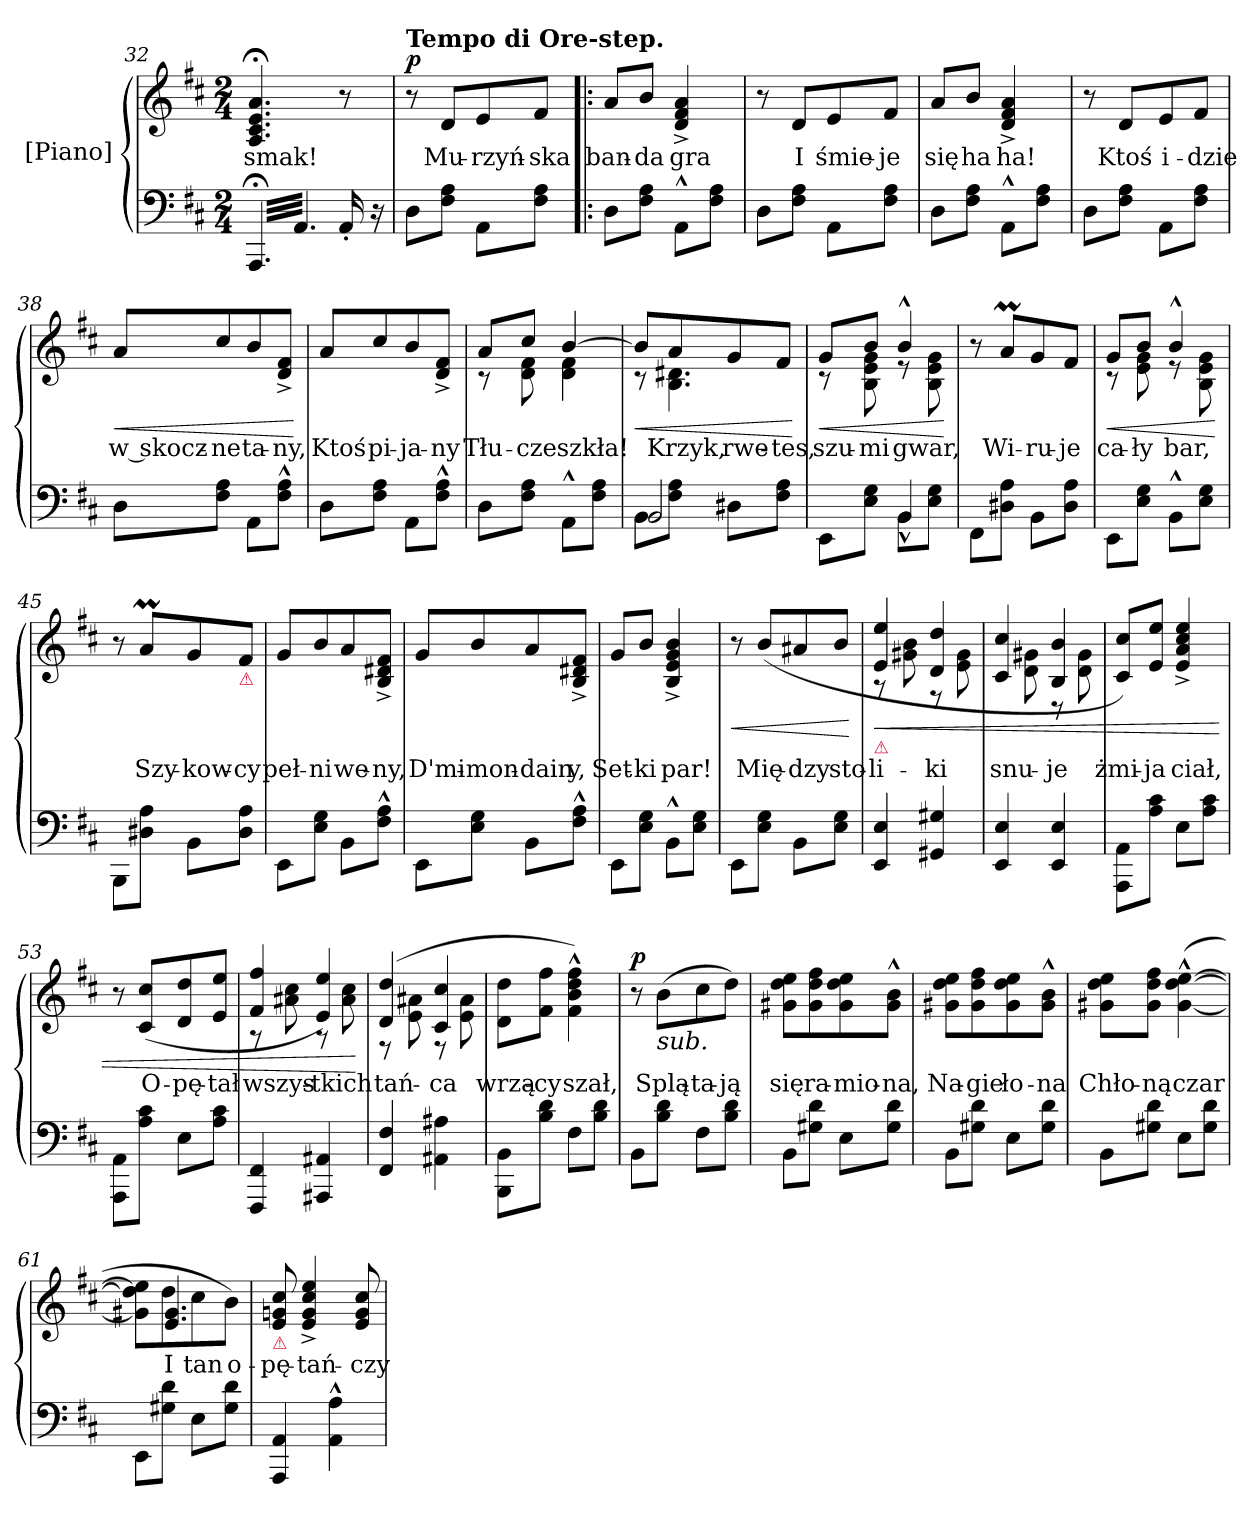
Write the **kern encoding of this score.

**kern	**kern	**text	**dynam
*part2	*part1	*part1	*part1
*staff2	*staff1	*staff1	*staff1
*I"[Piano]	*I"[Piano]	*	*
*clefF4	*clefG2	*	*
*k[f#c#]	*k[f#c#]	*	*
*D:	*D:	*	*
*M2/4	*M2/4	*	*
=32	=32	=32	=32
*tremolo	*	*	*
32AAA;</LLL	4.A;</ 4.c#;</ 4.e;</ 4.a;</	smak!	.
32AA/	.	.	.
32AAA;</	.	.	.
32AA/	.	.	.
32AAA;</	.	.	.
32AA/	.	.	.
32AAA;</	.	.	.
32AA/	.	.	.
32AAA;</	.	.	.
32AA/	.	.	.
32AAA;</	.	.	.
32AA/JJJ	.	.	.
*Xtremolo	*	*	*
16AA'/	8r	.	.
.	.	.	.
16r	.	.	.
.	.	.	.
=33	=33	=33	=33
!	!LO:TX:a:B:t=Tempo di Ore-step.	!	!
!	!	!	!LO:DY:b
8D\L	8r	.	p
.	.	.	.
8F#\ 8A\J	8d/L	Mu-	.
8AA\L	8e/	-rzyń-	.
8F#\ 8A\J	8f#/J	-ska	.
=34!|:	=34!|:	=34!|:	=34!|:
8D\L	8a/L	ban-	.
8F#\ 8A\J	8b/J	-da	.
8AA^^\L	4d^/ 4f#^/ 4a^/	gra	.
8F#\ 8A\J	.	.	.
=35	=35	=35	=35
8D\L	8r	.	.
8F#\ 8A\J	8d/L	I	.
8AA\L	8e/	śmie-	.
8F#\ 8A\J	8f#/J	-je	.
=36	=36	=36	=36
8D\L	8a/L	się	.
8F#\ 8A\J	8b/J	ha	.
8AA^^\L	4d^/ 4f#^/ 4a^/	ha!	.
8F#\ 8A\J	.	.	.
=37	=37	=37	=37
8D\L	8r	.	.
8F#\ 8A\J	8d/L	Ktoś	.
8AA\L	8e/	i-	.
8F#\ 8A\J	8f#/J	-dzie	.
=38	=38	=38	=38
!	!	!	!LO:HP:b
8D\L	8a/L	w skocz-	<
8F#\ 8A\J	8cc#/	-ne	.
8AA\L	8b/	ta-	.
8F#^^\ 8A^^\J	8d^/ 8f#^/J	-ny,	.
.	.	.	[
=39	=39	=39	=39
8D\L	8a/L	Ktoś	.
8F#\ 8A\J	8cc#/	pi-	.
8AA\L	8b/	-ja-	.
8F#^^\ 8A^^\J	8d^/ 8f#^/J	-ny	.
=40	=40	=40	=40
*	*^	*	*
8D\L	8a/L	8r	Tłu-	.
8F#\ 8A\J	8cc#/J	8d\ 8f#\	-cze	.
8AA^^\L	[4b/	4d\ 4f#\	szkła!	.
8F#\ 8A\J	.	.	.	.
=41	=41	=41	=41	=41
*^	*	*	*	*
!	!	!	!	!	!LO:HP:b
8BB\L	2BB/	8b/L]	8r	.	<
8F#\ 8A\J	.	8a/	4.B\ 4.d#X\	Krzyk,	.
8D#X\L	.	8g/	.	rwe-	.
8F#\ 8A\J	.	8f#/J	.	-tes,	.
*v	*v	*	*	*	*
*	*v	*v	*	*
.	.	.	[
=42	=42	=42	=42
*^	*^	*	*
!	!	!	!	!	!LO:HP:b
8EE\L	4ryy	8g/L	8r	szu-	<
8E\ 8G\J	.	8b/J	8B\ 8e\ 8g\	-mi	.
8BB\L	4BB^^>/	4b^^/	8r	gwar,	.
8E\ 8G\J	.	.	8B\ 8e\ 8g\	.	.
*v	*v	*	*	*	*
*	*v	*v	*	*
.	.	.	[
=43	=43	=43	=43
8FF#\L	8r	.	.
8D#X\ 8A\J	8aM/L	Wi-	.
8BB\L	8g/	-ru-	.
8D#\ 8A\J	8f#/J	-je	.
=44	=44	=44	=44
*	*^	*	*
!	!	!	!	!LO:HP:b
8EE\L	8g/L	8r	ca-	<
8E\ 8G\J	8b/J	8e\ 8g\	-ły	.
8BB^^\L	4b^^/	8r	bar,	.
8E\ 8G\J	.	8B\ 8e\ 8g\	.	.
*	*v	*v	*	*
.	.	.	[
=45	=45	=45	=45
8BBB\L	8r	.	.
8D#X\ 8A\J	8aM/L	Szy-	.
8BB\L	8g/	-kow-	.
!	!LO:TX:b:Bi:color=crimson:t=⚠	!	!
8D#\ 8A\J	8f#/J	-cy	.
=46	=46	=46	=46
8EE\L	8g/L	peł-	.
8E\ 8G\J	8b/	-ni	.
8BB\L	8a/	we-	.
8F#^^\ 8A^^\J	8B^/ 8d#X^/ 8f#^/J	-ny,	.
=47	=47	=47	=47
8EE\L	8g/L	D'mi-	.
8E\ 8G\J	8b/	-mon-	.
8BB\L	8a/	-dain	.
8F#^^\ 8A^^\J	8B^/ 8d#X^/ 8f#^/J	y,	.
=48	=48	=48	=48
8EE\L	8g/L	Set-	.
8E\ 8G\J	8b/J	-ki	.
8BB^^\L	4B^/ 4e^/ 4g^/ 4b^/	par!	.
8E\ 8G\J	.	.	.
=49	=49	=49	=49
!	!	!	!LO:HP:b
8EE\L	8r	.	<
8E\ 8G\J	(>8b/L	Mię-	.
8BB\L	8a#X/	-dzy	.
8E\ 8G\J	8b/J	sto-	.
.	.	.	[
=50	=50	=50	=50
*	*^	*	*
!	!LO:TX:b:Bi:color=crimson:t=⚠	!	!	!
!	!	!	!	!LO:HP:b
4EE/ 4E/	4e/ 4ee/	8r	-li-	<
.	.	8g#X\ 8b\	.	.
4GG#X/ 4G#X/	4d/ 4dd/	8r	-ki	.
.	.	8e\ 8g#\	.	.
=51	=51	=51	=51	=51
4EE/ 4E/	4c#/ 4cc#/	8ryy	snu-	.
.	.	8d\ 8g#X\	.	.
4EE/ 4E/	4B/ 4b/	8r	-je	.
.	.	8d\ 8g#\	.	.
*	*v	*v	*	*
=52	=52	=52	=52
8AAA\ 8AA\L	8c#/ 8cc#/L)	żmi-	.
8A\ 8c#\J	8e/ 8ee/J	-ja	.
8E\L	4e^/ 4a^/ 4cc#^/ 4ee^/	ciał,	.
8A\ 8c#\J	.	.	.
=53	=53	=53	=53
8AAA\ 8AA\L	8r	.	.
8A\ 8c#\J	(>8c#/ 8cc#/L	O-	.
8E\L	8d/ 8dd/	-pę-	.
8A\ 8c#\J	8e/ 8ee/J	-tał	.
=54	=54	=54	=54
*	*^	*	*
4FFF#/ 4FF#/	4f#/ 4ff#/	8r	wszys-	.
.	.	8a#X\ 8cc#\	.	.
4AAA#X/ 4AA#X/	4e/ 4ee/)	8r	-tkich	.
.	.	8a#\ 8cc#\	.	.
*	*v	*v	*	*
.	.	.	[
=55	=55	=55	=55
*	*^	*	*
4FF#/ 4F#/	(4d/ 4dd/	8r	tań-	.
.	.	8e\ 8a#X\	.	.
4AA#X\ 4A#X\	4c#/ 4cc#/	8r	-ca	.
.	.	8e\ 8a#\	.	.
*	*v	*v	*	*
=56	=56	=56	=56
8BBB\ 8BB\L	8d\ 8dd\L	wrzą-	.
8B\ 8d\J	8f#\ 8ff#\J	-cy	.
8F#\L	4f#^^\ 4b^^\ 4dd^^\ 4ff#^^\)	szał,	.
8B\ 8d\J	.	.	.
=57	=57	=57	=57
!	!	!	!LO:DY:b
8BB\L	8r	.	p
!	!LO:TX:b:i:t=sub.	!	!
8B\ 8d\J	(8b\L	Splą-	.
8F#\L	8cc#\	-ta-	.
8B\ 8d\J	8dd\J)	-ją	.
=58	=58	=58	=58
8BB\L	8g#X\ 8dd\ 8ee\L	się	.
8G#X\ 8d\J	8g#\ 8dd\ 8ff#\	ra-	.
8E\L	8g#\ 8dd\ 8ee\	-mio-	.
8G#\ 8d\J	8g#^^\ 8b^^\J	-na,	.
=59	=59	=59	=59
8BB\L	8g#X\ 8dd\ 8ee\L	Na-	.
8G#X\ 8d\J	8g#\ 8dd\ 8ff#\	-gie	.
8E\L	8g#\ 8dd\ 8ee\	ło-	.
8G#\ 8d\J	8g#^^\ 8b^^\J	-na	.
=60	=60	=60	=60
8BB\L	8g#X\ 8dd\ 8ee\L	Chło-	.
8G#X\ 8d\J	8g#\ 8dd\ 8ff#\J	-ną	.
8E\L	([4g#^^\ [4dd^^\ [4ee^^\	czar	.
8G#\ 8d\J	.	.	.
=61	=61	=61	=61
*	*^	*	*
8EE\L	8g#X]\ 8dd]\ 8ee]\L	8ryy	.	.
8G#X\ 8d\J	8dd\	4.e/ 4.g#/	I	.
8E\L	8cc#\	.	tan	.
8G#\ 8d\J	8b\J)	.	o-	.
*	*v	*v	*	*
=62	=62	=62	=62
!	!LO:TX:b:Bi:color=crimson:t=⚠	!	!
4AAA/ 4AA/	8e/ 8gn/ 8cc#/	-pę-	.
.	4e^/ 4g^/ 4cc#^/ 4ee^/	-tań-	.
4AA^^\ 4A^^\	.	.	.
.	8e/ 8g/ 8cc#/	-czy	.
=	=	=	=
*-	*-	*-	*-
